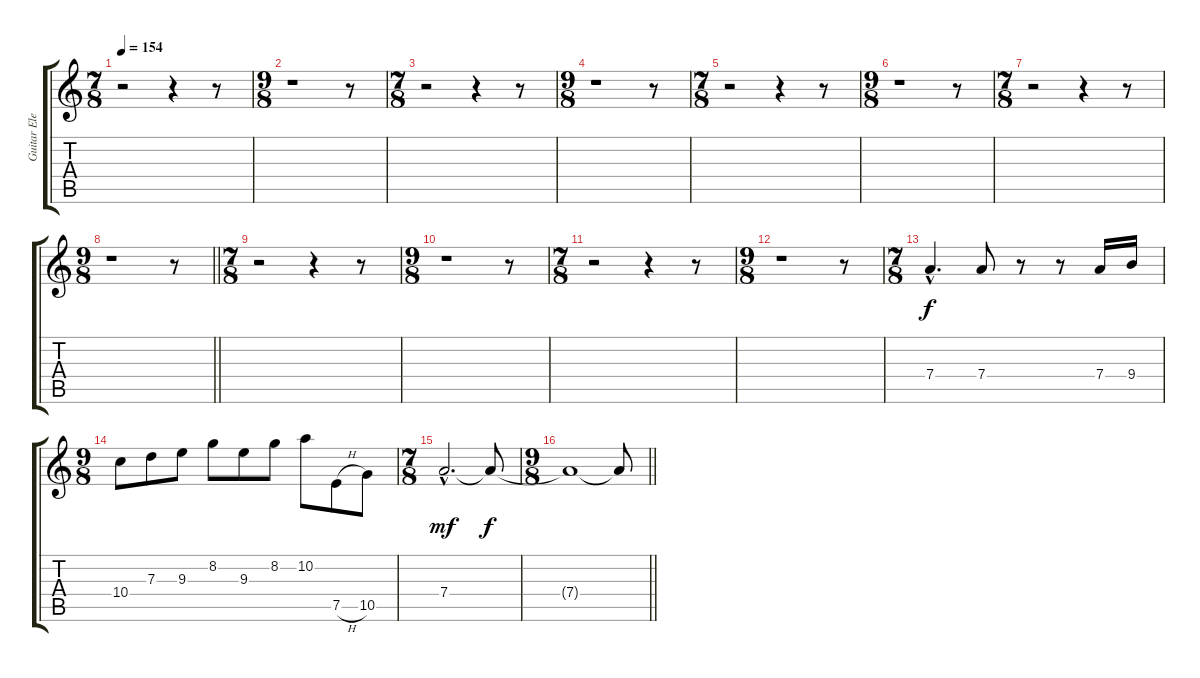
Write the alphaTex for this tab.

\track ("Guitar Elec. 1" "Guitar Ele") {instrument electricguitarjazz}
\staff {score tabs}
\tuning (E4 B3 G3 D3 A2 E2) {hide}
\ts (7 8)
\tempo 154
\clef g2
\ks c
r.2{dy f} r.4 r.8 |
\ts (9 8)
r.1 r.8 |
\ts (7 8)
r.2 r.4 r.8 |
\ts (9 8)
r.1 r.8 |
\ts (7 8)
r.2 r.4 r.8 |
\ts (9 8)
r.1 r.8 |
\ts (7 8)
r.2 r.4 r.8 |
\ts (9 8)
\barLineRight lightlight
r.1 r.8 |
\ts (7 8)
r.2 r.4 r.8 |
\ts (9 8)
r.1 r.8 |
\ts (7 8)
r.2 r.4 r.8 |
\ts (9 8)
r.1 r.8 |
\ts (7 8)
7.4{hac}.4{d} 7.4.8 r.8 r.8 7.4.16 9.4.16 |
\ts (9 8)
10.4.8 7.3.8 9.3.8 8.2.8 9.3.8 8.2.8 10.2.8 7.5{h}.8 10.5.8 |
\ts (7 8)
7.4{hac}.2{d dy mf} 7.4{t}.8{dy f} |
\ts (9 8)
\barLineRight lightlight
7.4{t}.1 7.4{t}.8
